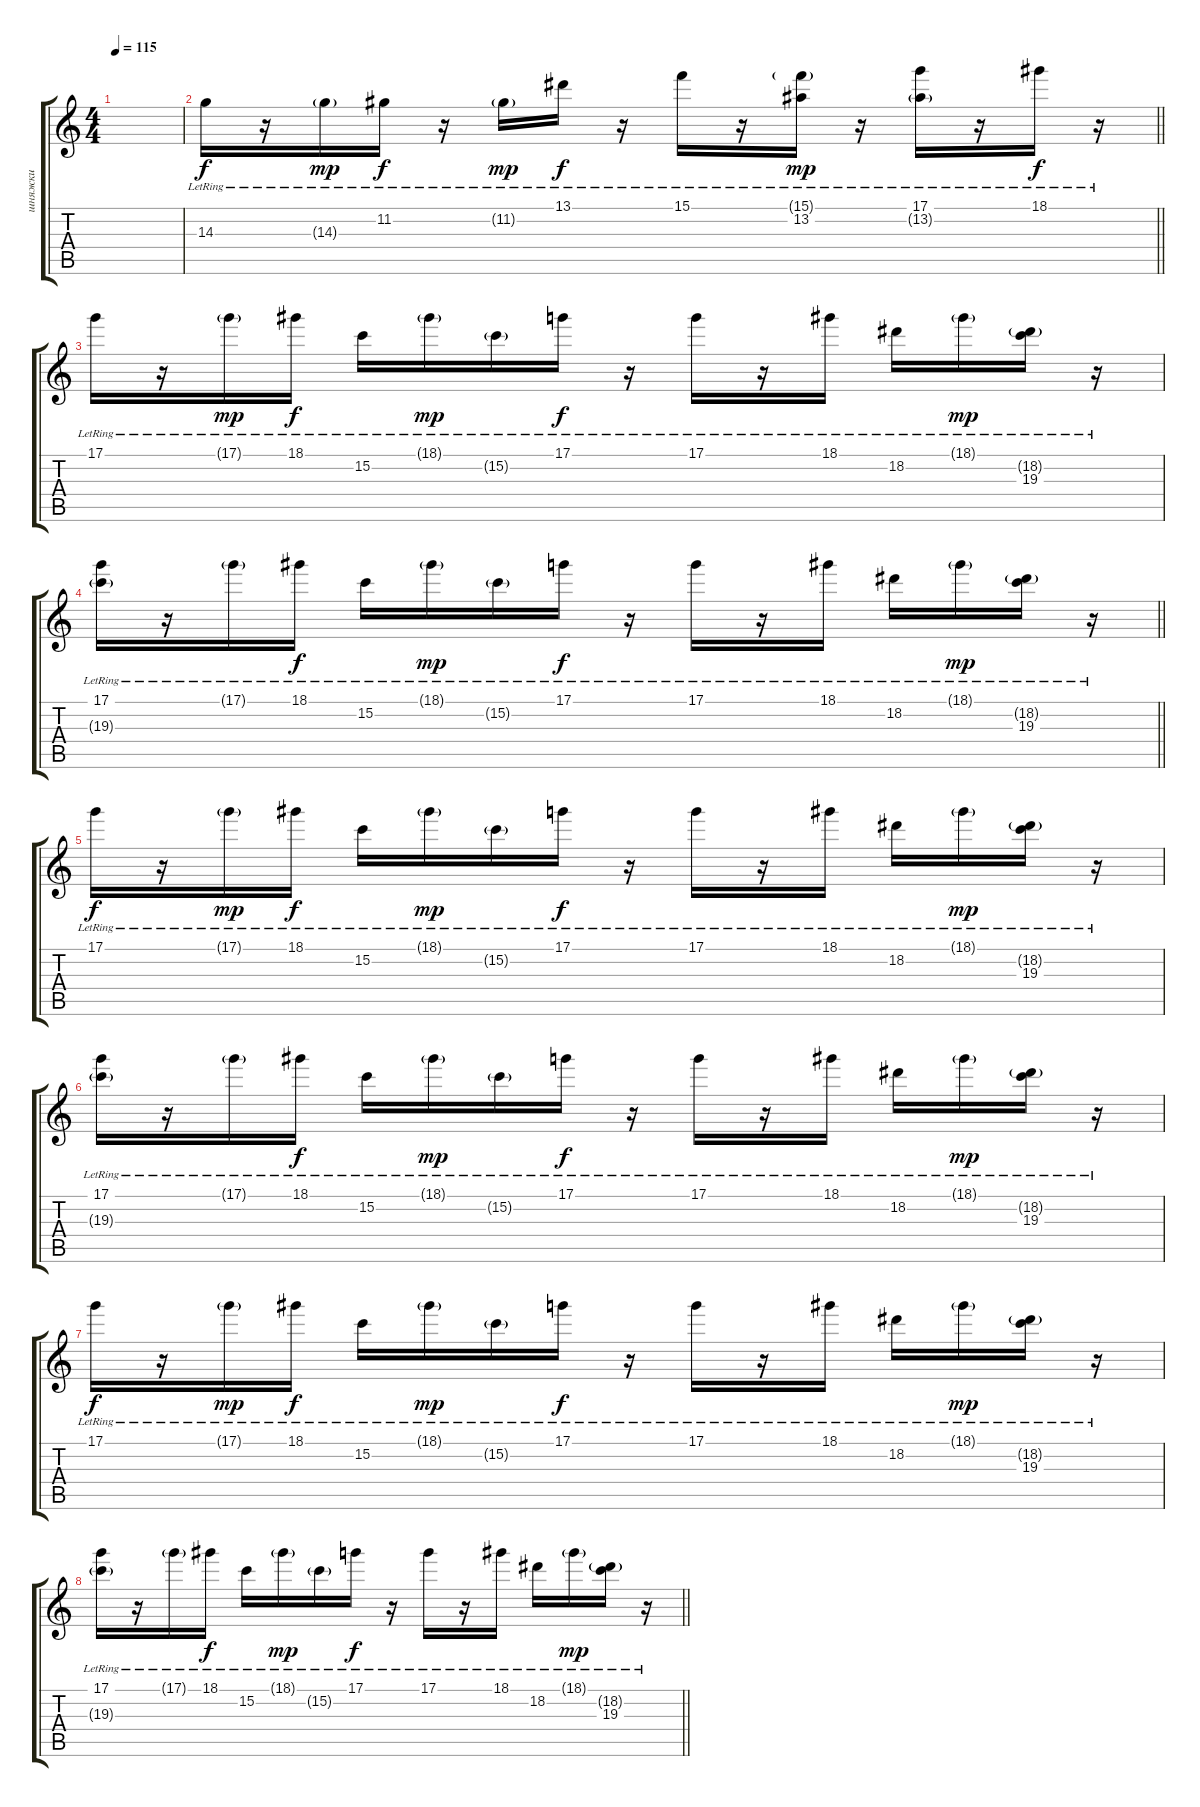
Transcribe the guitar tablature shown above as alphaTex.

\track ("шняжки" "шняжки") {instrument distortionguitar}
\staff {score tabs}
\tuning (D4 A3 F3 C3 G2 C2) {hide}
\ts (4 4)
\tempo 115
\clef g2
\ks c
|
\barLineRight lightlight
14.3{lr}.16{dy f} r.16 14.3{g lr}.16{dy mp} 11.2{lr}.16{dy f} r.16 11.2{g lr}.16{dy mp} 13.1{lr}.16{dy f} r.16 15.1{lr}.16 r.16 (15.1{g lr} 13.2{lr}).16{dy mp} r.16 (17.1{lr} 13.2{g}).16 r.16 18.1{lr}.16{dy f} r.16 |
17.1{lr}.16{volume 14} r.16 17.1{g lr}.16{dy mp} 18.1{lr}.16{dy f} 15.2{lr}.16 18.1{g lr}.16{dy mp} 15.2{g lr}.16 17.1{lr}.16{dy f} r.16 17.1{lr}.16 r.16 18.1{lr}.16 18.2{lr}.16 18.1{g lr}.16{dy mp} (18.2{g lr} 19.3{lr}).16 r.16 |
\barLineRight lightlight
(17.1{lr} 19.3{g}).16 r.16 17.1{g lr}.16 18.1{lr}.16{dy f} 15.2{lr}.16 18.1{g lr}.16{dy mp} 15.2{g lr}.16 17.1{lr}.16{dy f} r.16 17.1{lr}.16 r.16 18.1{lr}.16 18.2{lr}.16 18.1{g lr}.16{dy mp} (18.2{g lr} 19.3{lr}).16 r.16 |
17.1{lr}.16{dy f} r.16 17.1{g lr}.16{dy mp} 18.1{lr}.16{dy f} 15.2{lr}.16 18.1{g lr}.16{dy mp} 15.2{g lr}.16 17.1{lr}.16{dy f} r.16 17.1{lr}.16 r.16 18.1{lr}.16 18.2{lr}.16 18.1{g lr}.16{dy mp} (18.2{g lr} 19.3{lr}).16 r.16 |
(17.1{lr} 19.3{g}).16 r.16 17.1{g lr}.16 18.1{lr}.16{dy f} 15.2{lr}.16 18.1{g lr}.16{dy mp} 15.2{g lr}.16 17.1{lr}.16{dy f} r.16 17.1{lr}.16 r.16 18.1{lr}.16 18.2{lr}.16 18.1{g lr}.16{dy mp} (18.2{g lr} 19.3{lr}).16 r.16 |
17.1{lr}.16{dy f} r.16 17.1{g lr}.16{dy mp} 18.1{lr}.16{dy f} 15.2{lr}.16 18.1{g lr}.16{dy mp} 15.2{g lr}.16 17.1{lr}.16{dy f} r.16 17.1{lr}.16 r.16 18.1{lr}.16 18.2{lr}.16 18.1{g lr}.16{dy mp} (18.2{g lr} 19.3{lr}).16 r.16 |
\barLineRight lightlight
(17.1{lr} 19.3{g}).16 r.16 17.1{g lr}.16 18.1{lr}.16{dy f} 15.2{lr}.16 18.1{g lr}.16{dy mp} 15.2{g lr}.16 17.1{lr}.16{dy f} r.16 17.1{lr}.16 r.16 18.1{lr}.16 18.2{lr}.16 18.1{g lr}.16{dy mp} (18.2{g lr} 19.3{lr}).16 r.16
